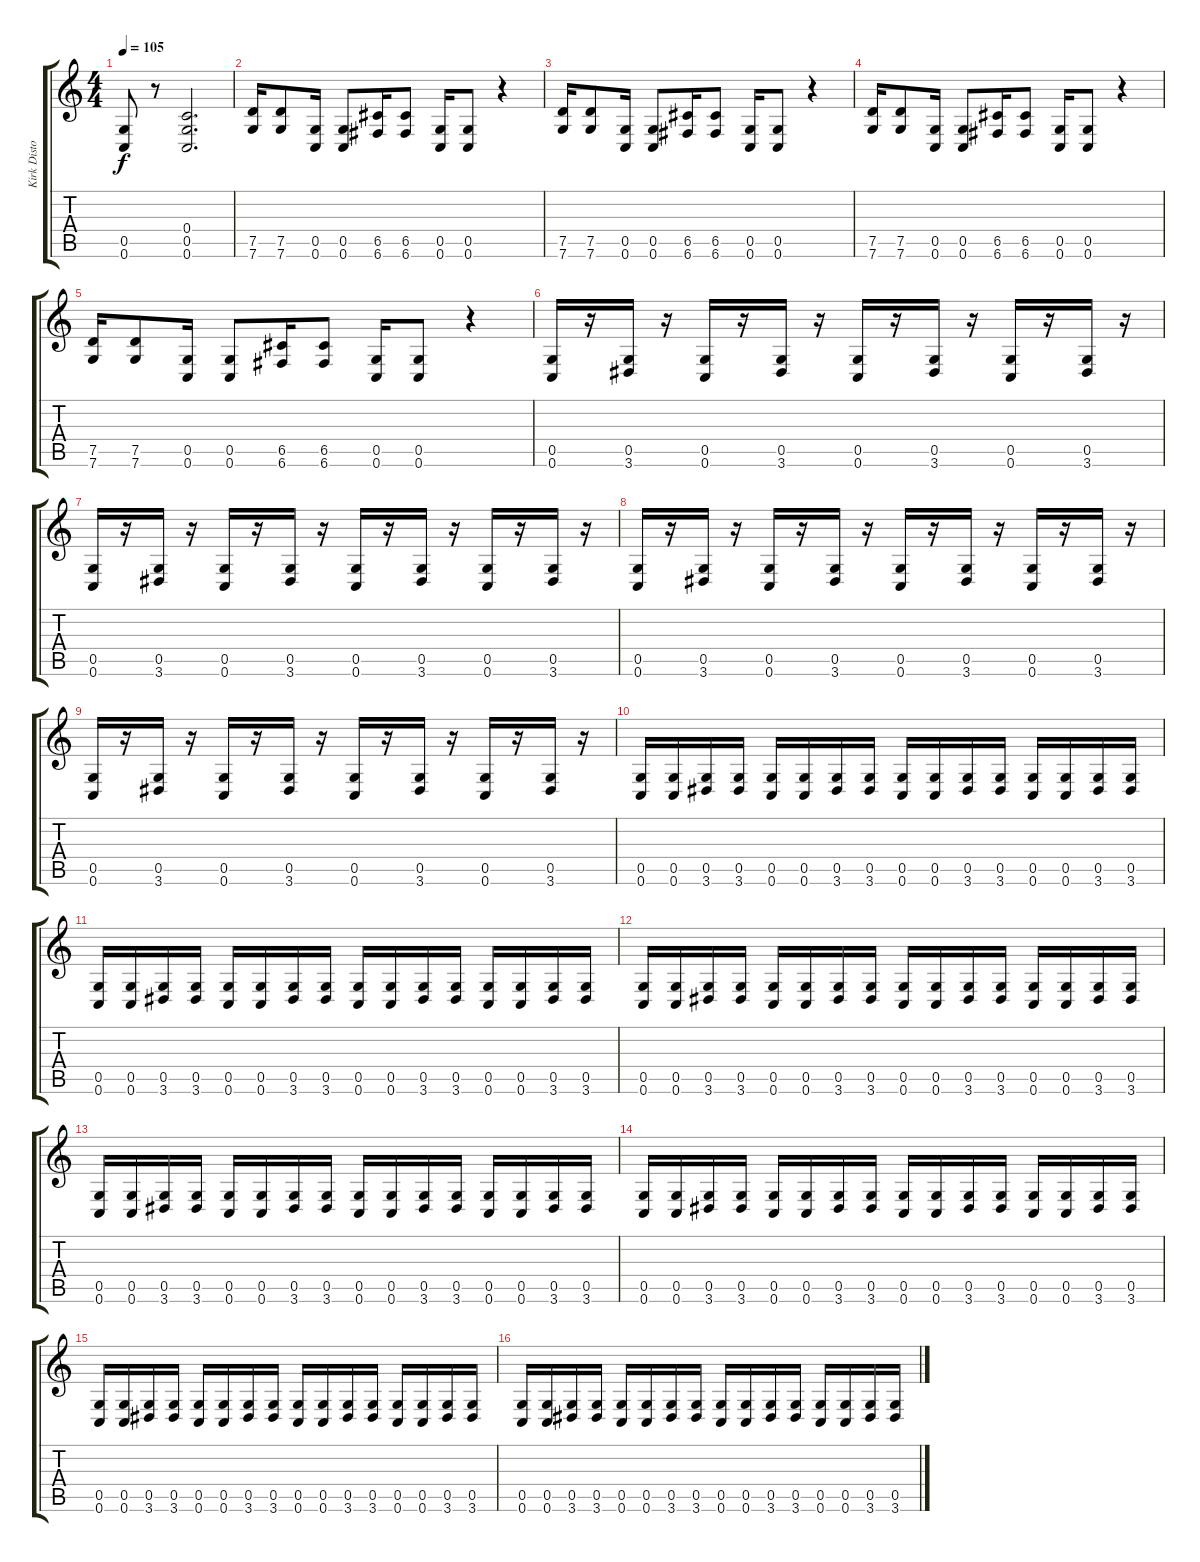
\track ("Kirk Distortion" "Kirk Disto") {instrument distortionguitar}
\staff {score tabs}
\tuning (D4 A3 F3 C3 G2 C2) {hide}
\ts (4 4)
\tempo 105
\clef g2
\ks c
(0.5 0.6).8{dy f} r.8 (0.4 0.5 0.6).2{d} |
(7.5 7.6).16 (7.5 7.6).8 (0.5 0.6).16 (0.5 0.6).8 (6.5 6.6).16 (6.5 6.6).8 (0.5 0.6).16 (0.5 0.6).8 r.4 |
(7.5 7.6).16 (7.5 7.6).8 (0.5 0.6).16 (0.5 0.6).8 (6.5 6.6).16 (6.5 6.6).8 (0.5 0.6).16 (0.5 0.6).8 r.4 |
(7.5 7.6).16 (7.5 7.6).8 (0.5 0.6).16 (0.5 0.6).8 (6.5 6.6).16 (6.5 6.6).8 (0.5 0.6).16 (0.5 0.6).8 r.4 |
(7.5 7.6).16 (7.5 7.6).8 (0.5 0.6).16 (0.5 0.6).8 (6.5 6.6).16 (6.5 6.6).8 (0.5 0.6).16 (0.5 0.6).8 r.4 |
(0.5 0.6).16 r.16 (0.5 3.6).16 r.16 (0.5 0.6).16 r.16 (0.5 3.6).16 r.16 (0.5 0.6).16 r.16 (0.5 3.6).16 r.16 (0.5 0.6).16 r.16 (0.5 3.6).16 r.16 |
(0.5 0.6).16 r.16 (0.5 3.6).16 r.16 (0.5 0.6).16 r.16 (0.5 3.6).16 r.16 (0.5 0.6).16 r.16 (0.5 3.6).16 r.16 (0.5 0.6).16 r.16 (0.5 3.6).16 r.16 |
(0.5 0.6).16 r.16 (0.5 3.6).16 r.16 (0.5 0.6).16 r.16 (0.5 3.6).16 r.16 (0.5 0.6).16 r.16 (0.5 3.6).16 r.16 (0.5 0.6).16 r.16 (0.5 3.6).16 r.16 |
(0.5 0.6).16 r.16 (0.5 3.6).16 r.16 (0.5 0.6).16 r.16 (0.5 3.6).16 r.16 (0.5 0.6).16 r.16 (0.5 3.6).16 r.16 (0.5 0.6).16 r.16 (0.5 3.6).16 r.16 |
(0.5 0.6).16 (0.5 0.6).16 (0.5 3.6).16 (0.5 3.6).16 (0.5 0.6).16 (0.5 0.6).16 (0.5 3.6).16 (0.5 3.6).16 (0.5 0.6).16 (0.5 0.6).16 (0.5 3.6).16 (0.5 3.6).16 (0.5 0.6).16 (0.5 0.6).16 (0.5 3.6).16 (0.5 3.6).16 |
(0.5 0.6).16 (0.5 0.6).16 (0.5 3.6).16 (0.5 3.6).16 (0.5 0.6).16 (0.5 0.6).16 (0.5 3.6).16 (0.5 3.6).16 (0.5 0.6).16 (0.5 0.6).16 (0.5 3.6).16 (0.5 3.6).16 (0.5 0.6).16 (0.5 0.6).16 (0.5 3.6).16 (0.5 3.6).16 |
(0.5 0.6).16 (0.5 0.6).16 (0.5 3.6).16 (0.5 3.6).16 (0.5 0.6).16 (0.5 0.6).16 (0.5 3.6).16 (0.5 3.6).16 (0.5 0.6).16 (0.5 0.6).16 (0.5 3.6).16 (0.5 3.6).16 (0.5 0.6).16 (0.5 0.6).16 (0.5 3.6).16 (0.5 3.6).16 |
(0.5 0.6).16 (0.5 0.6).16 (0.5 3.6).16 (0.5 3.6).16 (0.5 0.6).16 (0.5 0.6).16 (0.5 3.6).16 (0.5 3.6).16 (0.5 0.6).16 (0.5 0.6).16 (0.5 3.6).16 (0.5 3.6).16 (0.5 0.6).16 (0.5 0.6).16 (0.5 3.6).16 (0.5 3.6).16 |
(0.5 0.6).16 (0.5 0.6).16 (0.5 3.6).16 (0.5 3.6).16 (0.5 0.6).16 (0.5 0.6).16 (0.5 3.6).16 (0.5 3.6).16 (0.5 0.6).16 (0.5 0.6).16 (0.5 3.6).16 (0.5 3.6).16 (0.5 0.6).16 (0.5 0.6).16 (0.5 3.6).16 (0.5 3.6).16 |
(0.5 0.6).16 (0.5 0.6).16 (0.5 3.6).16 (0.5 3.6).16 (0.5 0.6).16 (0.5 0.6).16 (0.5 3.6).16 (0.5 3.6).16 (0.5 0.6).16 (0.5 0.6).16 (0.5 3.6).16 (0.5 3.6).16 (0.5 0.6).16 (0.5 0.6).16 (0.5 3.6).16 (0.5 3.6).16 |
(0.5 0.6).16 (0.5 0.6).16 (0.5 3.6).16 (0.5 3.6).16 (0.5 0.6).16 (0.5 0.6).16 (0.5 3.6).16 (0.5 3.6).16 (0.5 0.6).16 (0.5 0.6).16 (0.5 3.6).16 (0.5 3.6).16 (0.5 0.6).16 (0.5 0.6).16 (0.5 3.6).16 (0.5 3.6).16
